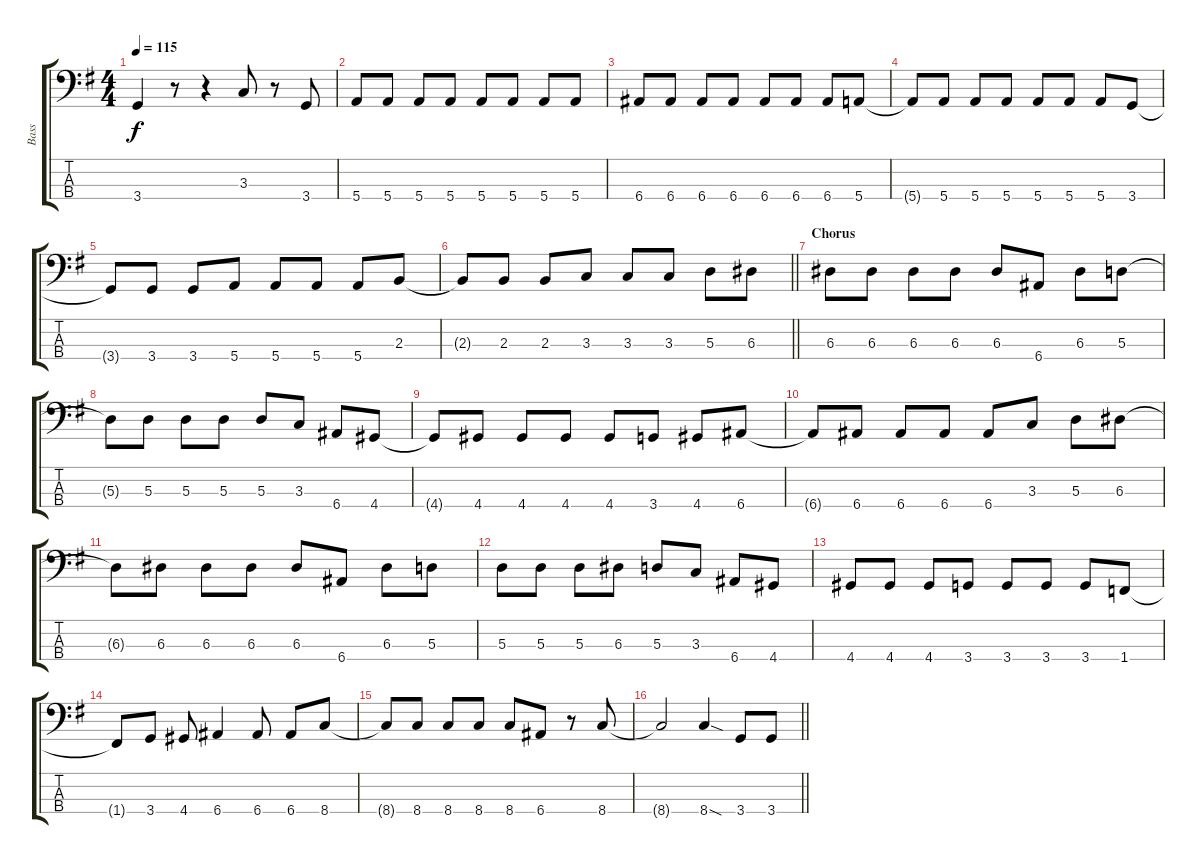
\track ("Bass" "Bass") {instrument electricbassfinger}
\staff {score tabs}
\tuning (G2 D2 A1 E1) {hide}
\ts (4 4)
\tempo 115
\clef f4
\ks g
3.4.4{dy f} r.8 r.4 3.3.8 r.8 3.4.8 |
5.4.8 5.4.8 5.4.8 5.4.8 5.4.8 5.4.8 5.4.8 5.4.8 |
6.4.8 6.4.8 6.4.8 6.4.8 6.4.8 6.4.8 6.4.8 5.4.8 |
5.4{t}.8 5.4.8 5.4.8 5.4.8 5.4.8 5.4.8 5.4.8 3.4.8 |
3.4{t}.8 3.4.8 3.4.8 5.4.8 5.4.8 5.4.8 5.4.8 2.3.8 |
\barLineRight lightlight
2.3{t}.8 2.3.8 2.3.8 3.3.8 3.3.8 3.3.8 5.3.8 6.3.8 |
\section ("" "Chorus")
6.3.8 6.3.8 6.3.8 6.3.8 6.3.8 6.4.8 6.3.8 5.3.8 |
5.3{t}.8 5.3.8 5.3.8 5.3.8 5.3.8 3.3.8 6.4.8 4.4.8 |
4.4{t}.8 4.4.8 4.4.8 4.4.8 4.4.8 3.4.8 4.4.8 6.4.8 |
6.4{t}.8 6.4.8 6.4.8 6.4.8 6.4.8 3.3.8 5.3.8 6.3.8 |
6.3{t}.8 6.3.8 6.3.8 6.3.8 6.3.8 6.4.8 6.3.8 5.3.8 |
5.3.8 5.3.8 5.3.8 6.3.8 5.3.8 3.3.8 6.4.8 4.4.8 |
4.4.8 4.4.8 4.4.8 3.4.8 3.4.8 3.4.8 3.4.8 1.4.8 |
1.4{t}.8 3.4.8 4.4.8 6.4.4 6.4.8 6.4.8 8.4.8 |
8.4{t}.8 8.4.8 8.4.8 8.4.8 8.4.8 6.4.8 r.8 8.4.8 |
\barLineRight lightlight
8.4{t}.2 8.4{sod}.4 3.4.8 3.4.8
